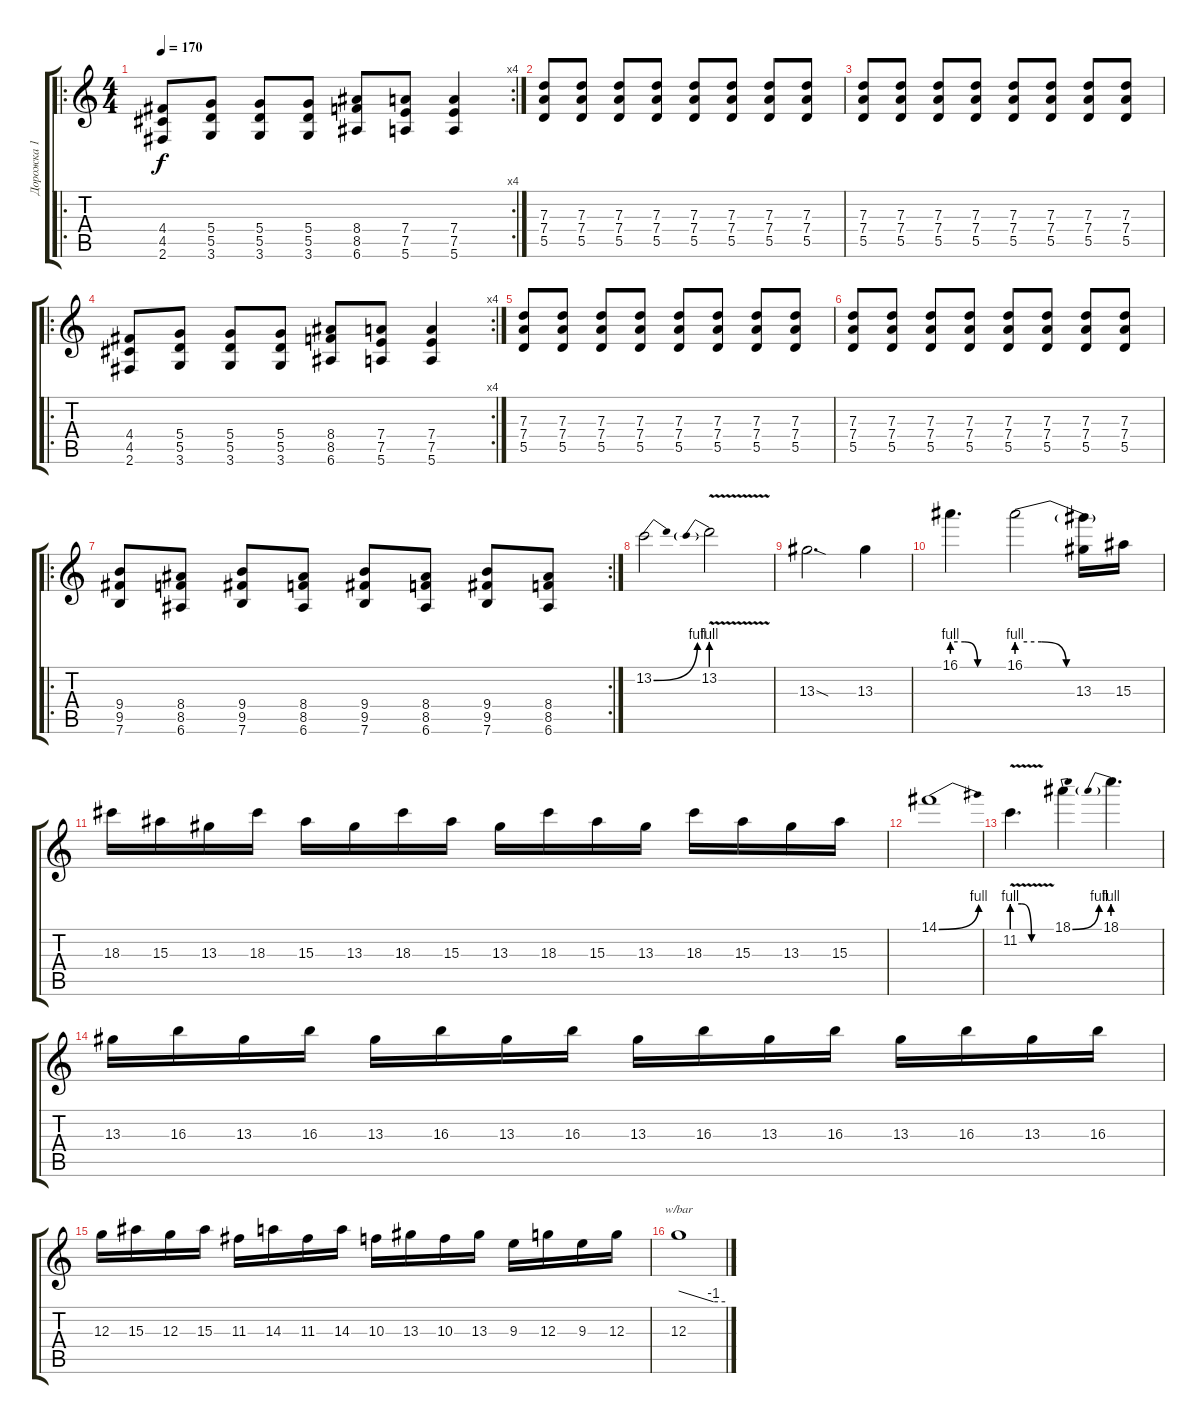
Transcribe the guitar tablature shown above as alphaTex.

\track ("Дорожка 1" "Дорожка 1") {instrument distortionguitar}
\staff {score tabs}
\tuning (E4 B3 G3 D3 A2 E2) {hide}
\ro
\rc 4
\ts (4 4)
\tempo 170
\clef g2
\ks c
(4.4 4.5 2.6).8{dy f} (5.4 5.5 3.6).8 (5.4 5.5 3.6).8 (5.4 5.5 3.6).8 (8.4 8.5 6.6).8 (7.4 7.5 5.6).8 (7.4 7.5 5.6).4 |
(7.3 7.4 5.5).8 (7.3 7.4 5.5).8 (7.3 7.4 5.5).8 (7.3 7.4 5.5).8 (7.3 7.4 5.5).8 (7.3 7.4 5.5).8 (7.3 7.4 5.5).8 (7.3 7.4 5.5).8 |
(7.3 7.4 5.5).8 (7.3 7.4 5.5).8 (7.3 7.4 5.5).8 (7.3 7.4 5.5).8 (7.3 7.4 5.5).8 (7.3 7.4 5.5).8 (7.3 7.4 5.5).8 (7.3 7.4 5.5).8 |
\ro
\rc 4
(4.4 4.5 2.6).8 (5.4 5.5 3.6).8 (5.4 5.5 3.6).8 (5.4 5.5 3.6).8 (8.4 8.5 6.6).8 (7.4 7.5 5.6).8 (7.4 7.5 5.6).4 |
(7.3 7.4 5.5).8 (7.3 7.4 5.5).8 (7.3 7.4 5.5).8 (7.3 7.4 5.5).8 (7.3 7.4 5.5).8 (7.3 7.4 5.5).8 (7.3 7.4 5.5).8 (7.3 7.4 5.5).8 |
(7.3 7.4 5.5).8 (7.3 7.4 5.5).8 (7.3 7.4 5.5).8 (7.3 7.4 5.5).8 (7.3 7.4 5.5).8 (7.3 7.4 5.5).8 (7.3 7.4 5.5).8 (7.3 7.4 5.5).8 |
\ro
\rc 2
(9.4 9.5 7.6).8 (8.4 8.5 6.6).8 (9.4 9.5 7.6).8 (8.4 8.5 6.6).8 (9.4 9.5 7.6).8 (8.4 8.5 6.6).8 (9.4 9.5 7.6).8 (8.4 8.5 6.6).8 |
13.2{be (bend 0 0 60 4)}.2 13.2{be (prebend 0 4 60 4) v}.2 |
13.3{sod}.2{d} 13.3.4 |
16.1{be (custom 0 4 15 4 30 0 60 0)}.4{d} 16.1{be (custom 0 4 15 4 30 0 60 0)}.2 (16.1{t} 13.3).16 15.3.16 |
18.3.16 15.3.16 13.3.16 18.3.16 15.3.16 13.3.16 18.3.16 15.3.16 13.3.16 18.3.16 15.3.16 13.3.16 18.3.16 15.3.16 13.3.16 15.3.16 |
14.1{be (bend 0 0 60 4)}.1 |
11.2{be (custom 0 4 15 4 30 0 60 0) v}.4{d} 18.1{be (bend 0 0 60 4)}.4 18.1{be (prebend 0 4 60 4)}.4{d} |
13.3.16 16.3.16 13.3.16 16.3.16 13.3.16 16.3.16 13.3.16 16.3.16 13.3.16 16.3.16 13.3.16 16.3.16 13.3.16 16.3.16 13.3.16 16.3.16 |
12.3.16 15.3.16 12.3.16 15.3.16 11.3.16 14.3.16 11.3.16 14.3.16 10.3.16 13.3.16 10.3.16 13.3.16 9.3.16 12.3.16 9.3.16 12.3.16 |
12.3.1{tbe (custom default 0 0 45 -4 60 -4)}
